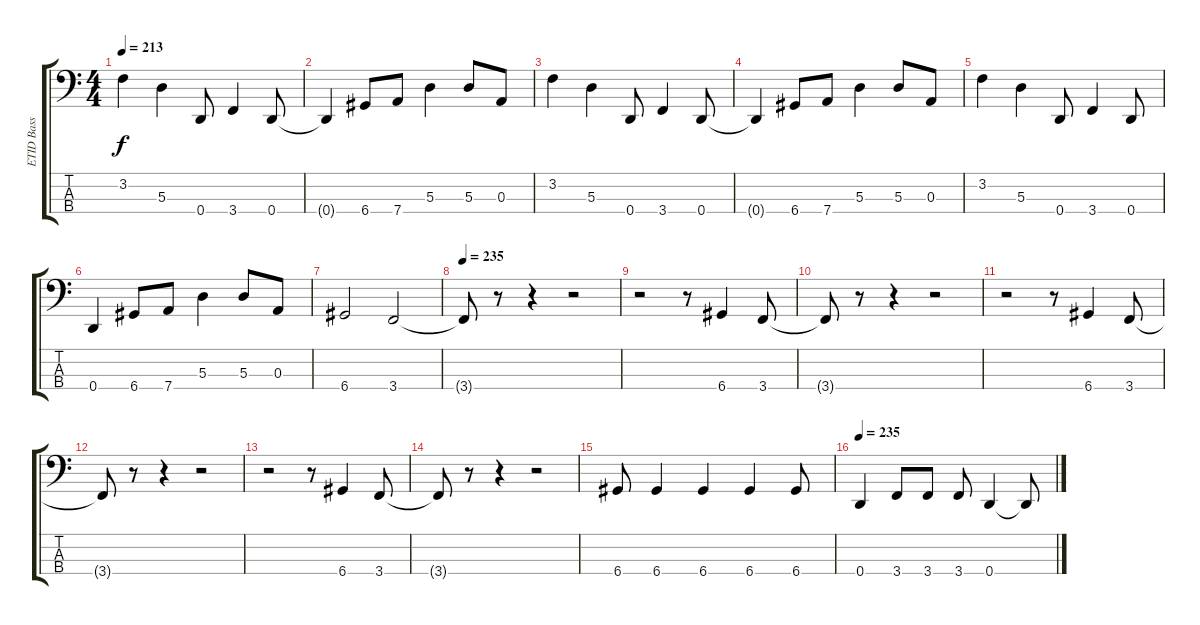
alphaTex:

\track ("ETID Bass" "ETID Bass") {instrument slapbass1}
\staff {score tabs}
\tuning (G2 D2 A1 D1) {hide}
\ts (4 4)
\tempo 213
\clef f4
\ks c
3.2.4{dy f} 5.3.4 0.4.8 3.4.4 0.4.8 |
0.4{t}.4 6.4.8 7.4.8 5.3.4 5.3.8 0.3.8 |
3.2.4 5.3.4 0.4.8 3.4.4 0.4.8 |
0.4{t}.4 6.4.8 7.4.8 5.3.4 5.3.8 0.3.8 |
3.2.4 5.3.4 0.4.8 3.4.4 0.4.8 |
0.4.4 6.4.8 7.4.8 5.3.4 5.3.8 0.3.8 |
6.4.2 3.4.2 |
\tempo 235
3.4{t}.8 r.8 r.4 r.2 |
r.2 r.8 6.4.4 3.4.8 |
3.4{t}.8 r.8 r.4 r.2 |
r.2 r.8 6.4.4 3.4.8 |
3.4{t}.8 r.8 r.4 r.2 |
r.2 r.8 6.4.4 3.4.8 |
3.4{t}.8 r.8 r.4 r.2 |
6.4.8 6.4.4 6.4.4 6.4.4 6.4.8 |
\tempo 235
0.4.4 3.4.8 3.4.8 3.4.8 0.4.4 0.4{t}.8
